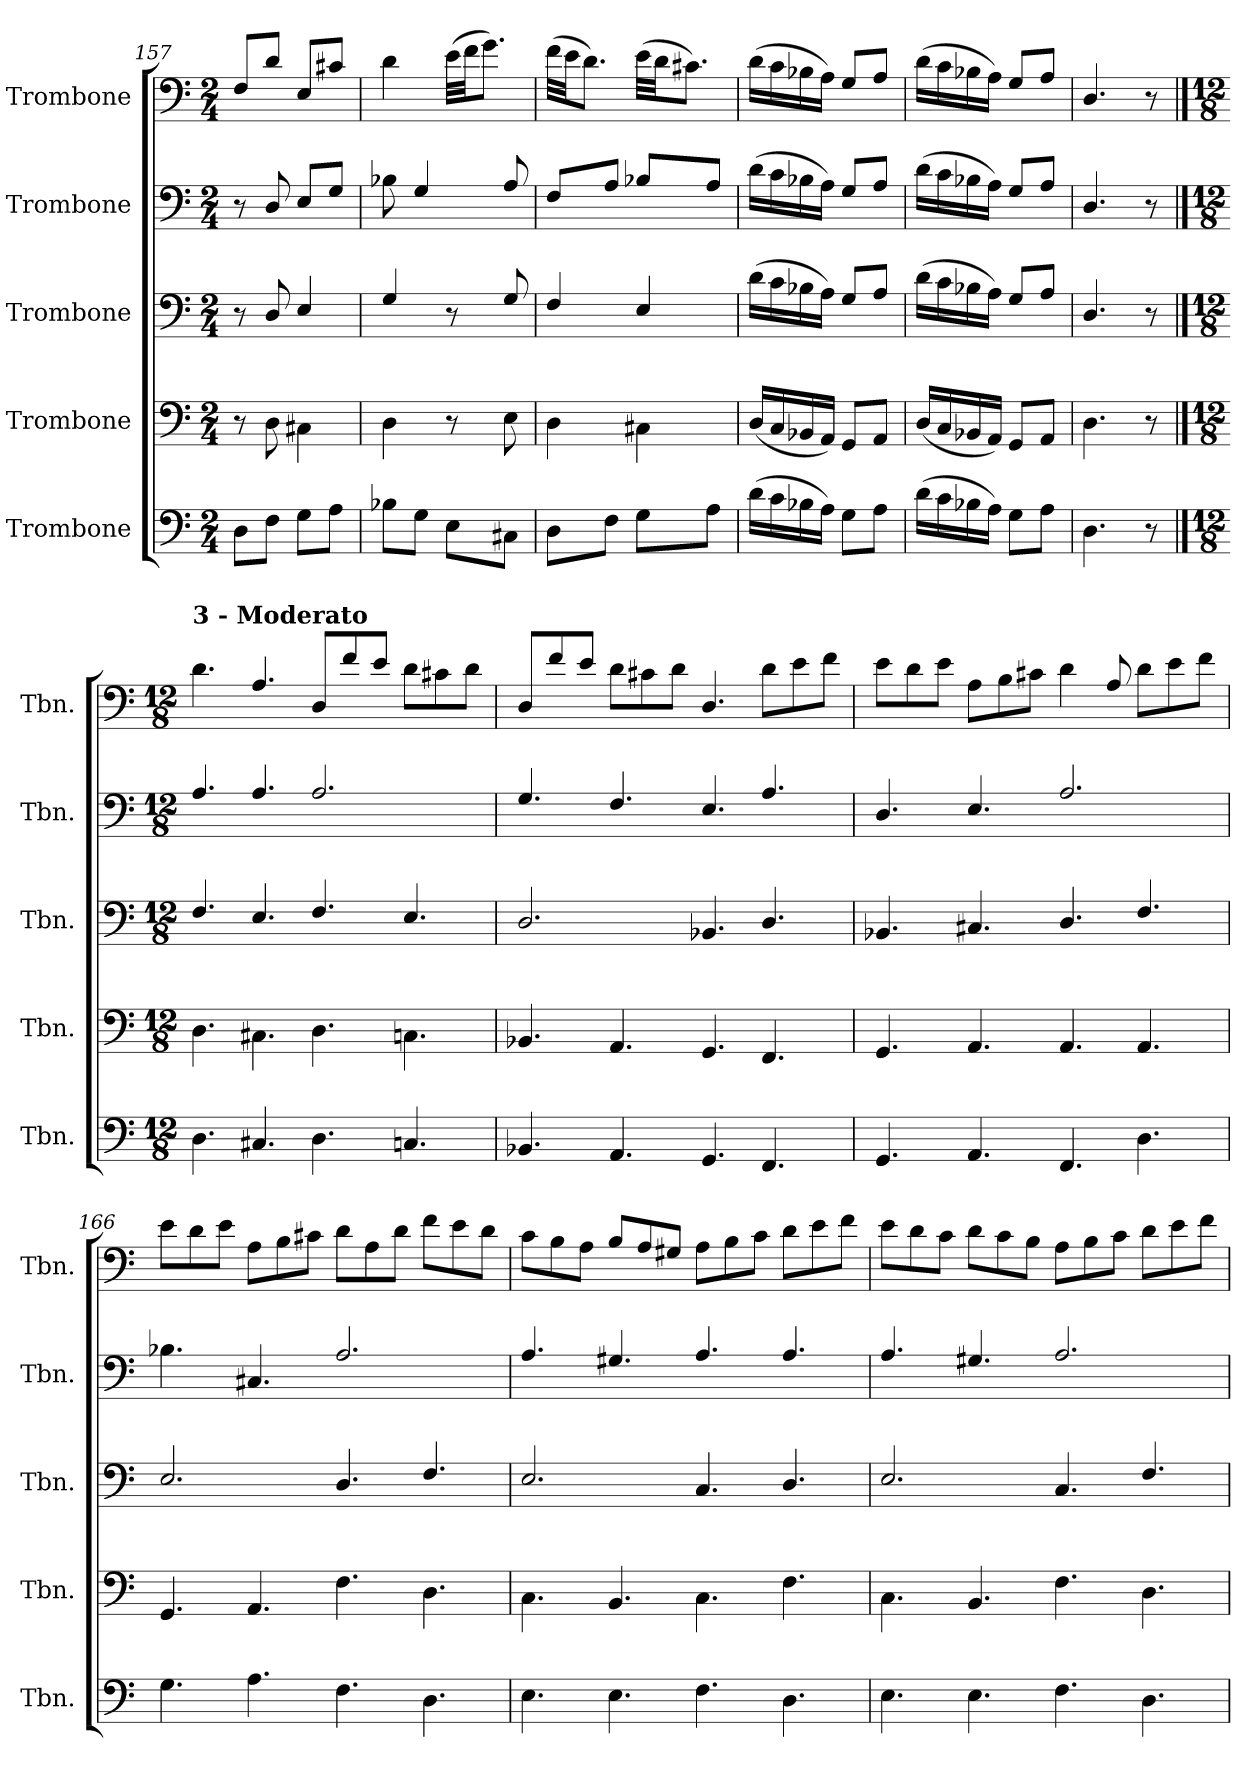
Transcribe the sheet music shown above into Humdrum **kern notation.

**kern	**kern	**kern	**kern	**kern
*part5	*part4	*part3	*part2	*part1
*staff5	*staff4	*staff3	*staff2	*staff1
*I"Trombone	*I"Trombone	*I"Trombone	*I"Trombone	*I"Trombone
*I'Tbn.	*I'Tbn.	*I'Tbn.	*I'Tbn.	*I'Tbn.
*clefF4	*clefF4	*clefF4	*clefF4	*clefF4
*k[]	*k[]	*k[]	*k[]	*k[]
*M2/4	*M2/4	*M2/4	*M2/4	*M2/4
=157	=157	=157	=157	=157
8D\L	8r	8r	8r	8F/L
8F\J	8D\	8D/	8D/	8d/J
8G\L	4C#X\	4E/	8E/L	8E/L
8A\J	.	.	8G/J	8c#X/J
=158	=158	=158	=158	=158
8B-X\L	4D\	4G/	8B-X\	4d\
8G\J	.	.	4G/	.
8E\L	8r	8r	.	(>32e\LLL
.	.	.	.	32f\JJ
.	.	.	.	8.g\J)
8C#X\J	8E\	8G/	8A/	.
!!LO:LB:g=z
=159	=159	=159	=159	=159
8D\L	4D\	4F/	8F/L	(>32f\LLL
.	.	.	.	32e\JJ
.	.	.	.	8.d\J)
8F\J	.	.	8A/J	.
8G\L	4C#X\	4E/	8B-X/L	(>32e\LLL
.	.	.	.	32d\JJ
.	.	.	.	8.c#X\J)
8A\J	.	.	8A/J	.
=160	=160	=160	=160	=160
(>16d\LL	(16D/LL	(>16d\LL	(>16d\LL	(>16d\LL
16c\	16C/	16c\	16c\	16c\
16B-X\	16BB-X/	16B-X\	16B-X\	16B-X\
16A\JJ)	16AA/JJ)	16A\JJ)	16A\JJ)	16A\JJ)
8G\L	8GG/L	8G/L	8G/L	8G/L
8A\J	8AA/J	8A/J	8A/J	8A/J
!!LO:PB:g=z
=161	=161	=161	=161	=161
(>16d\LL	(16D/LL	(>16d\LL	(>16d\LL	(>16d\LL
16c\	16C/	16c\	16c\	16c\
16B-X\	16BB-X/	16B-X\	16B-X\	16B-X\
16A\JJ)	16AA/JJ)	16A\JJ)	16A\JJ)	16A\JJ)
8G\L	8GG/L	8G/L	8G/L	8G/L
8A\J	8AA/J	8A/J	8A/J	8A/J
=162	=162	=162	=162	=162
4.D\	4.D\	4.D/	4.D/	4.D/
8r	8r	8r	8r	8r
!!LO:LB:g=z
==163	==163	==163	==163	==163
*M12/8	*M12/8	*M12/8	*M12/8	*M12/8
*	*	*	*	*MM180
!	!	!	!	!LO:TX:a:B:t=3 - Moderato
4.D\	4.D\	4.F/	4.A/	4.d\
4.C#X/	4.C#X\	4.E/	4.A/	4.A/
4.D\	4.D\	4.F/	2.A/	8D/L
.	.	.	.	8f/
.	.	.	.	8e/J
4.Cn/	4.Cn\	4.E/	.	8d\L
.	.	.	.	8c#X\
.	.	.	.	8d\J
=164	=164	=164	=164	=164
4.BB-X/	4.BB-X/	2.D/	4.G/	8D/L
.	.	.	.	8f/
.	.	.	.	8e/J
4.AA/	4.AA/	.	4.F/	8d\L
.	.	.	.	8c#X\
.	.	.	.	8d\J
4.GG/	4.GG/	4.BB-X/	4.E/	4.D/
4.FF/	4.FF/	4.D/	4.A/	8d\L
.	.	.	.	8e\
.	.	.	.	8f\J
=165	=165	=165	=165	=165
4.GG/	4.GG/	4.BB-X/	4.D/	8e\L
.	.	.	.	8d\
.	.	.	.	8e\J
4.AA/	4.AA/	4.C#X/	4.E/	8A\L
.	.	.	.	8B\
.	.	.	.	8c#X\J
4.FF/	4.AA/	4.D/	2.A/	4d\
.	.	.	.	8A/
4.D\	4.AA/	4.F/	.	8d\L
.	.	.	.	8e\
.	.	.	.	8f\J
!!LO:PB:g=z
=166	=166	=166	=166	=166
4.G\	4.GG/	2.E/	4.B-X\	8e\L
.	.	.	.	8d\
.	.	.	.	8e\J
4.A\	4.AA/	.	4.C#X/	8A\L
.	.	.	.	8B\
.	.	.	.	8c#X\J
4.F\	4.F\	4.D/	2.A/	8d\L
.	.	.	.	8A\
.	.	.	.	8d\J
4.D\	4.D\	4.F/	.	8f\L
.	.	.	.	8e\
.	.	.	.	8d\J
=167	=167	=167	=167	=167
4.E\	4.C\	2.E/	4.A/	8c\L
.	.	.	.	8B\
.	.	.	.	8A\J
4.E\	4.BB/	.	4.G#X/	8B/L
.	.	.	.	8A/
.	.	.	.	8G#X/J
4.F\	4.C\	4.C/	4.A/	8A\L
.	.	.	.	8B\
.	.	.	.	8c\J
4.D\	4.F\	4.D/	4.A/	8d\L
.	.	.	.	8e\
.	.	.	.	8f\J
=168	=168	=168	=168	=168
4.E\	4.C\	2.E/	4.A/	8e\L
.	.	.	.	8d\
.	.	.	.	8c\J
4.E\	4.BB/	.	4.G#X/	8d\L
.	.	.	.	8c\
.	.	.	.	8B\J
4.F\	4.F\	4.C/	2.A/	8A\L
.	.	.	.	8B\
.	.	.	.	8c\J
4.D\	4.D\	4.F/	.	8d\L
.	.	.	.	8e\
.	.	.	.	8f\J
=	=	=	=	=
*-	*-	*-	*-	*-
